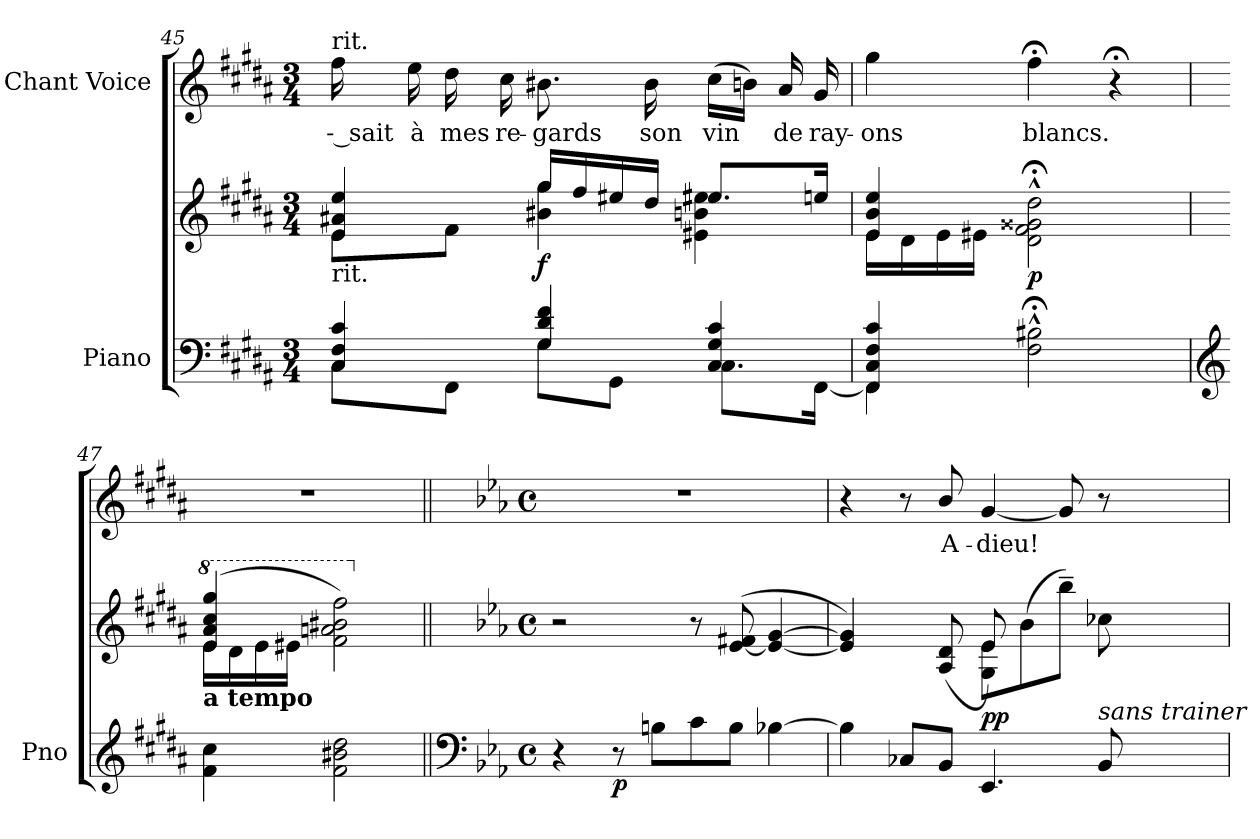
**kern	**kern	**dynam	**kern	**text
*part2	*part2	*part2	*part1	*part1
*staff3	*staff2	*staff2/3	*staff1	*staff1
*I"Piano	*	*	*I"Chant Voice	*
*I'Pno	*	*	*	*
*clefF4	*clefG2	*	*clefG2	*
*k[f#c#g#d#a#]	*k[f#c#g#d#a#]	*	*k[f#c#g#d#a#]	*
*M3/4	*M3/4	*	*M3/4	*
=45	=45	=45	=45	=45
*^	*^	*	*	*
!	!	!	!	!	!LO:TX:a:t=rit.	!
!	!	!LO:TX:b:t=rit.	!	!	!	!
4C#/ 4F#/ 4c#/	8C#\L	4e/ 4a#X/ 4ee/	8e\L	.	16ff#\	-- sait
.	.	.	.	.	16ee\	à
.	8FF#\J	.	8f#\J	.	16dd#\	mes
.	.	.	.	.	16cc#\	re-
!	!	!	!	!LO:DY:b	!	!
4G#/ 4d#/ 4f#/	8G#\L	16gg#/LL	4b#X\ 4gg#\	f	8.b#X\	-gards
.	.	16ff#/	.	.	.	.
.	8GG#\J	16ee#X/	.	.	.	.
.	.	16dd#/JJ	.	.	16b#\	son
4C#/ 4G#/ 4c#/	8.C#\L	8.ee#X/L	4e#X\ 4bn\ 4ee#X\	.	(16cc#\LL	vin
.	.	.	.	.	16bn\JJ)	.
.	.	.	.	.	16a#/	de
.	[16FF#\Jk	16een/Jk	.	.	16g#/	ray-
=46	=46	=46	=46	=46	=46	=46
4FF#/ 4C#/ 4F#/ 4c#/	4FF#\]	4e/ 4b/ 4ee/	16e\LL	.	4gg#\	-ons
.	.	.	16d#\	.	.	.
.	.	.	16e\	.	.	.
.	.	.	16e#X\JJ	.	.	.
!	!	!	!	!LO:DY:b	!	!
2F#\;<^^ 2B#X\;<^^	2ryy	2d#\;<^^ 2f#\;<^^ 2g##X\;<^^ 2dd#\;<^^	2ryy	p	4ff#;<\	blancs.
.	.	.	.	.	4r;<	.
*v	*v	*	*	*	*	*
=47	=47	=47	=47	=47	=47
*clefG2	*	*	*	*	*
*	*8va	*	*	*	*
!	!LO:TX:b:B:t=a tempo	!	!	!	!
4f#\ 4cc#\	(4ee/ 4aa#/ 4ccc#/ 4ggg#/	16ee\LL	.	2.r	.
.	.	16dd#\	.	.	.
.	.	16ee\	.	.	.
.	.	16ee#X\JJ	.	.	.
2f#\ 2b#X\ 2dd#\	2ff#\ 2aan\ 2bb#X\ 2fff#\)	2ryy	.	.	.
*	*v	*v	*	*	*
=48||	=48||	=48||	=48||	=48||
*clefF4	*	*	*	*
*k[b-e-a-]	*k[b-e-a-]	*	*k[b-e-a-]	*
*M4/4	*M4/4	*	*M4/4	*
*met(c)	*met(c)	*	*met(c)	*
*	*X8va	*	*	*
4r	2r	.	1r	.
!	!	!LO:DY:b=2	!	!
8r	.	p	.	.
8Bn\L	.	.	.	.
8c\	8r	.	.	.
8B\J	(>[8e-/ 8f#X/	.	.	.
[4B-X\	4e-/_ [4g/	.	.	.
=49	=49	=49	=49	=49
*	*^	*	*	*
4B-\]	2ryy	4e-/] 4g/])	.	4r	.
8C-X/L	.	8ryy	.	8r	.
8BB-/J	.	(8A-/ 8d/	.	8b-/	A-
!	!	!	!LO:DY:b	!	!
4.EE-/	8G\ 8e-\L	8e-/)	pp	[4g/	-dieu!
.	(>8b-\	4.ryy	.	.	.
.	8bb-~>\J)	.	.	8g/]	.
!LO:TX:a:i:t=sans  trainer	!	!	!	!	!
8BB-/	8cc-X\L	.	.	8r	.
*	*v	*v	*	*	*
=	=	=	=	=
*-	*-	*-	*-	*-
